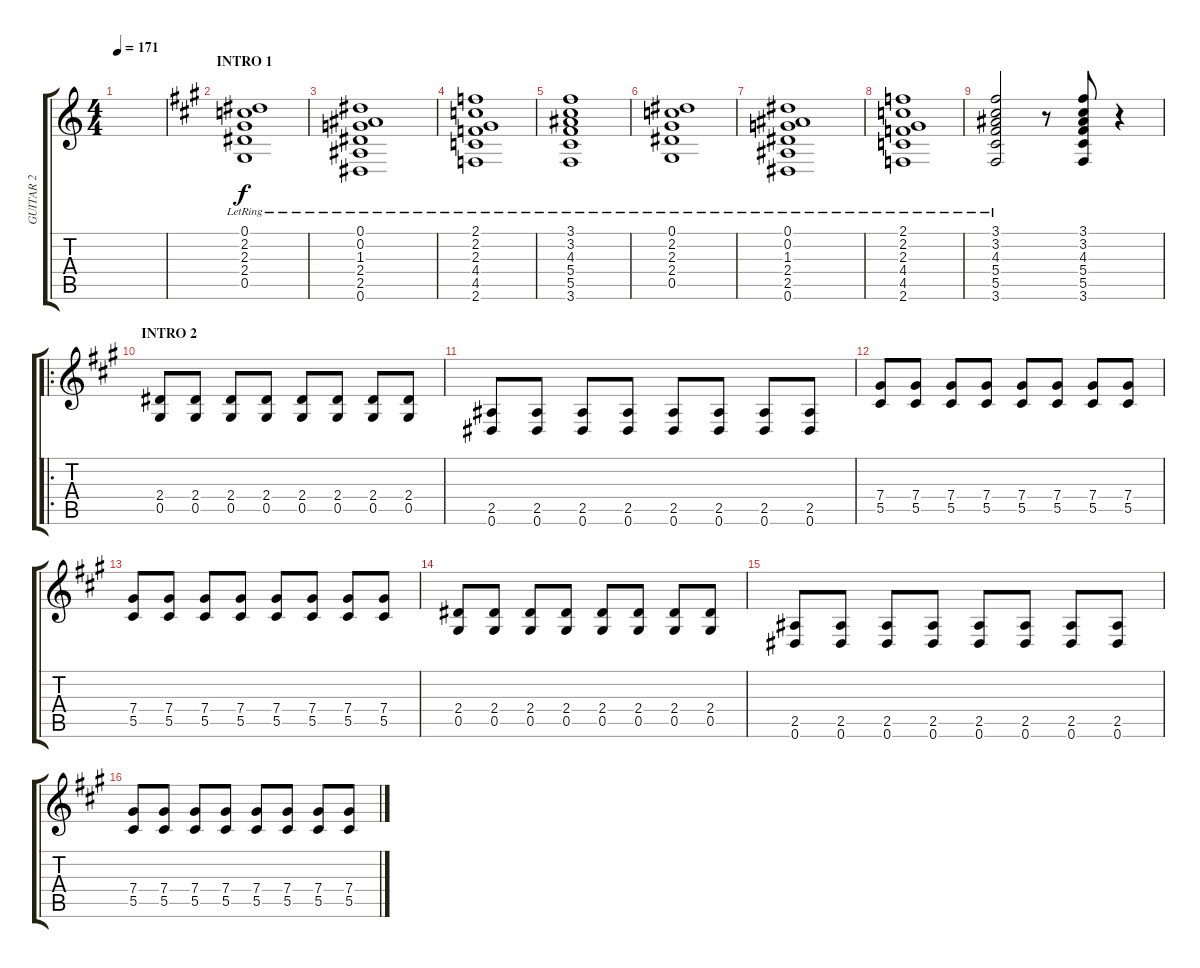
\track ("GUITAR 2" "GUITAR 2") {instrument distortionguitar}
\staff {score tabs}
\tuning (Eb4 Bb3 Gb3 Db3 Ab2 Eb2) {hide}
\ts (4 4)
\tempo 171
\clef g2
\ks c
|
\section ("" "INTRO 1")
\ks a
(0.1{lr} 2.2{lr} 2.3{lr} 2.4{lr} 0.5{lr}).1{instrument electricguitarclean} |
(0.1{lr} 0.2{lr} 1.3{lr} 2.4{lr} 2.5{lr} 0.6{lr}).1 |
(2.1{lr} 2.2{lr} 2.3{lr} 4.4{lr} 4.5{lr} 2.6{lr}).1 |
(3.1{lr} 3.2{lr} 4.3{lr} 5.4{lr} 5.5{lr} 3.6{lr}).1 |
(0.1{lr} 2.2{lr} 2.3{lr} 2.4{lr} 0.5{lr}).1 |
(0.1{lr} 0.2{lr} 1.3{lr} 2.4{lr} 2.5{lr} 0.6{lr}).1 |
(2.1{lr} 2.2{lr} 2.3{lr} 4.4{lr} 4.5{lr} 2.6{lr}).1 |
(3.1{lr} 3.2{lr} 4.3{lr} 5.4{lr} 5.5{lr} 3.6{lr}).2 r.8 (3.1 3.2 4.3 5.4 5.5 3.6).8 r.4 |
\ro
\section ("" "INTRO 2")
(2.4 0.5).8{instrument distortionguitar} (2.4 0.5).8 (2.4 0.5).8 (2.4 0.5).8 (2.4 0.5).8 (2.4 0.5).8 (2.4 0.5).8 (2.4 0.5).8 |
(2.5 0.6).8 (2.5 0.6).8 (2.5 0.6).8 (2.5 0.6).8 (2.5 0.6).8 (2.5 0.6).8 (2.5 0.6).8 (2.5 0.6).8 |
(7.4 5.5).8 (7.4 5.5).8 (7.4 5.5).8 (7.4 5.5).8 (7.4 5.5).8 (7.4 5.5).8 (7.4 5.5).8 (7.4 5.5).8 |
(7.4 5.5).8 (7.4 5.5).8 (7.4 5.5).8 (7.4 5.5).8 (7.4 5.5).8 (7.4 5.5).8 (7.4 5.5).8 (7.4 5.5).8 |
(2.4 0.5).8 (2.4 0.5).8 (2.4 0.5).8 (2.4 0.5).8 (2.4 0.5).8 (2.4 0.5).8 (2.4 0.5).8 (2.4 0.5).8 |
(2.5 0.6).8 (2.5 0.6).8 (2.5 0.6).8 (2.5 0.6).8 (2.5 0.6).8 (2.5 0.6).8 (2.5 0.6).8 (2.5 0.6).8 |
(7.4 5.5).8 (7.4 5.5).8 (7.4 5.5).8 (7.4 5.5).8 (7.4 5.5).8 (7.4 5.5).8 (7.4 5.5).8 (7.4 5.5).8
